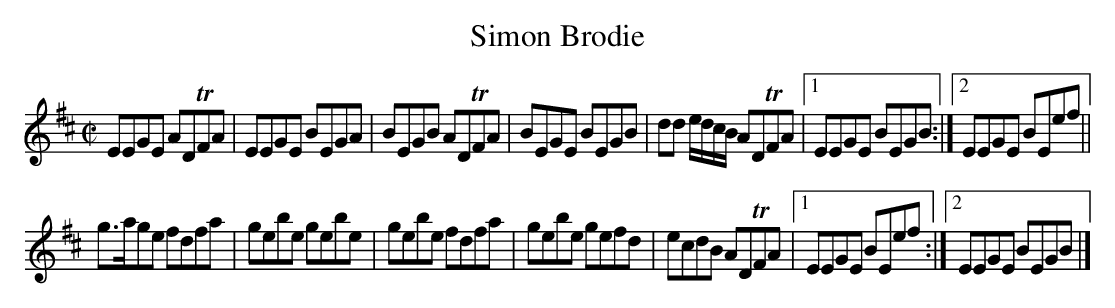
X:1
T:Simon Brodie
M:C|
L:1/8
K:E Dorian
EEGE  ADTFA|EEGE BEGA|BEGB ADTFA|BEGE BEGB|dd e/d/c/B/ ADTFA|[1 EEGE BEGB:|\
                                                             [2 EEGE BEef||
g>age fdfa |gebe gebe|gebe fdfa |gebe gefd|ecdB        ADTFA|[1 EEGE BEef:|\
                                                             [2 EEGE BEGB|]
